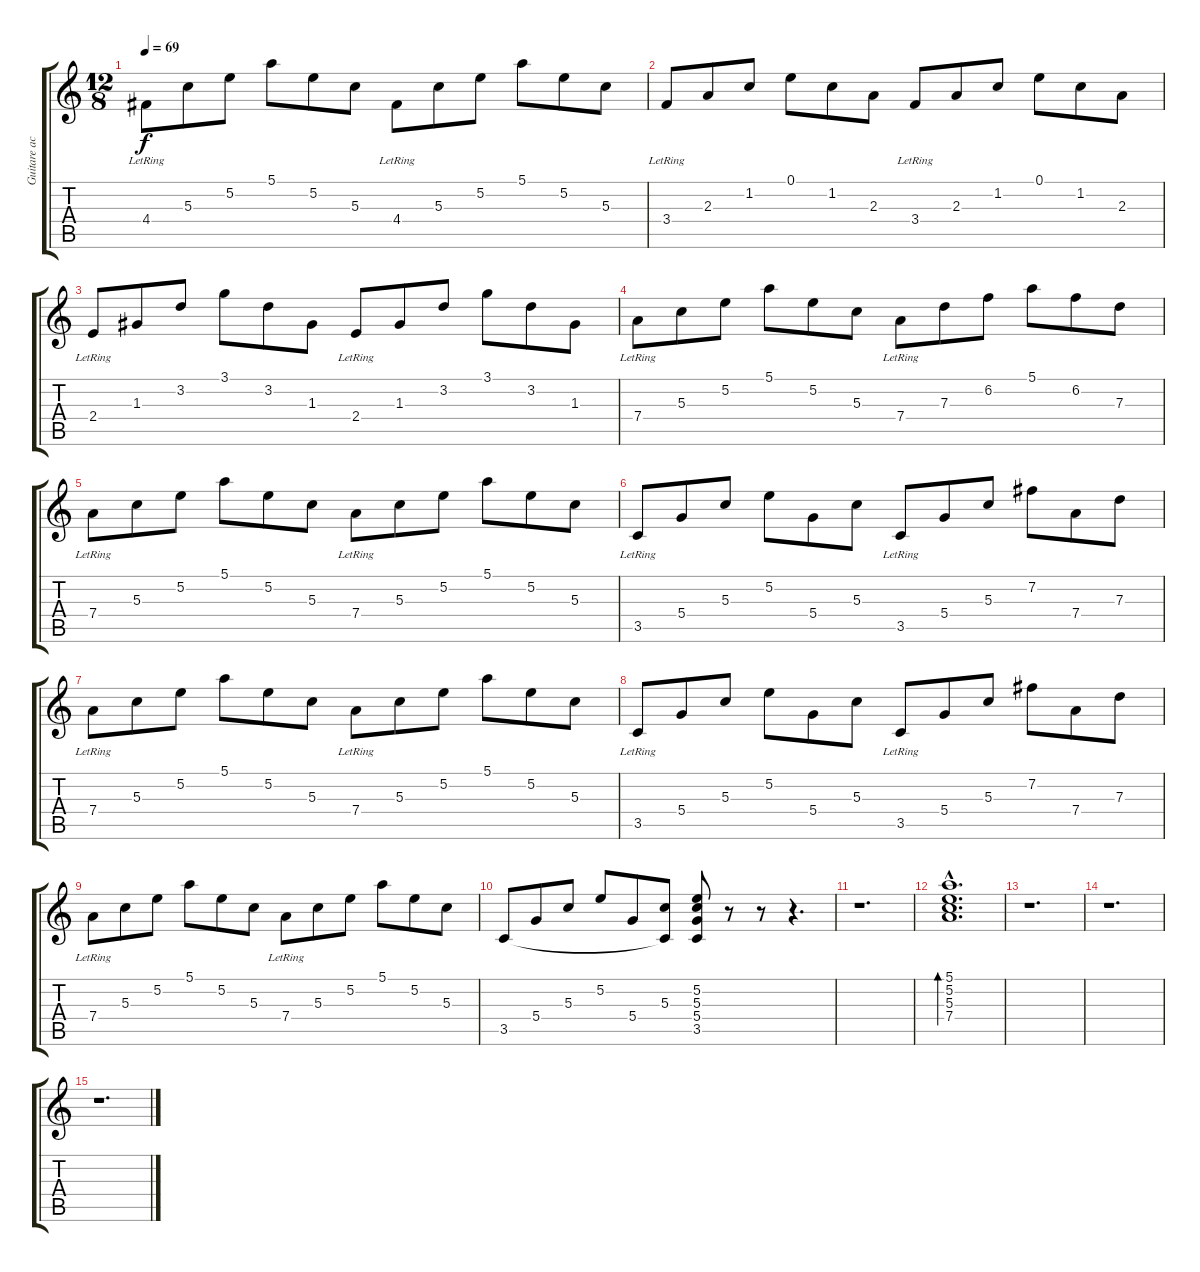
\track ("Guitare acc" "Guitare ac") {instrument electricguitarjazz}
\staff {score tabs}
\tuning (E4 B3 G3 D3 A2 E2) {hide}
\ts (12 8)
\tempo 69
\clef g2
\ks c
4.4{lr}.8{dy f} 5.3.8 5.2.8 5.1.8 5.2.8 5.3.8 4.4{lr}.8 5.3.8 5.2.8 5.1.8 5.2.8 5.3.8 |
3.4{lr}.8 2.3.8 1.2.8 0.1.8 1.2.8 2.3.8 3.4{lr}.8 2.3.8 1.2.8 0.1.8 1.2.8 2.3.8 |
2.4{lr}.8 1.3.8 3.2.8 3.1.8 3.2.8 1.3.8 2.4{lr}.8 1.3.8 3.2.8 3.1.8 3.2.8 1.3.8 |
7.4{lr}.8 5.3.8 5.2.8 5.1.8 5.2.8 5.3.8 7.4{lr}.8 7.3.8 6.2.8 5.1.8 6.2.8 7.3.8 |
7.4{lr}.8 5.3.8 5.2.8 5.1.8 5.2.8 5.3.8 7.4{lr}.8 5.3.8 5.2.8 5.1.8 5.2.8 5.3.8 |
3.5{lr}.8 5.4.8 5.3.8 5.2.8 5.4.8 5.3.8 3.5{lr}.8 5.4.8 5.3.8 7.2.8 7.4.8 7.3.8 |
7.4{lr}.8 5.3.8 5.2.8 5.1.8 5.2.8 5.3.8 7.4{lr}.8 5.3.8 5.2.8 5.1.8 5.2.8 5.3.8 |
3.5{lr}.8 5.4.8 5.3.8 5.2.8 5.4.8 5.3.8 3.5{lr}.8 5.4.8 5.3.8 7.2.8 7.4.8 7.3.8 |
7.4{lr}.8 5.3.8 5.2.8 5.1.8 5.2.8 5.3.8 7.4{lr}.8 5.3.8 5.2.8 5.1.8 5.2.8 5.3.8 |
3.5.8 5.4.8 5.3.8 5.2.8 5.4.8 (5.3 3.5{t}).8 (5.2 5.3 5.4 3.5).8 r.8 r.8 r.4{d} |
r.1{d} |
(5.1{hac} 5.2{hac} 5.3{hac} 7.4{hac}).1{d bd 240} |
r.1{d} |
r.1{d} |
r.1{d}
